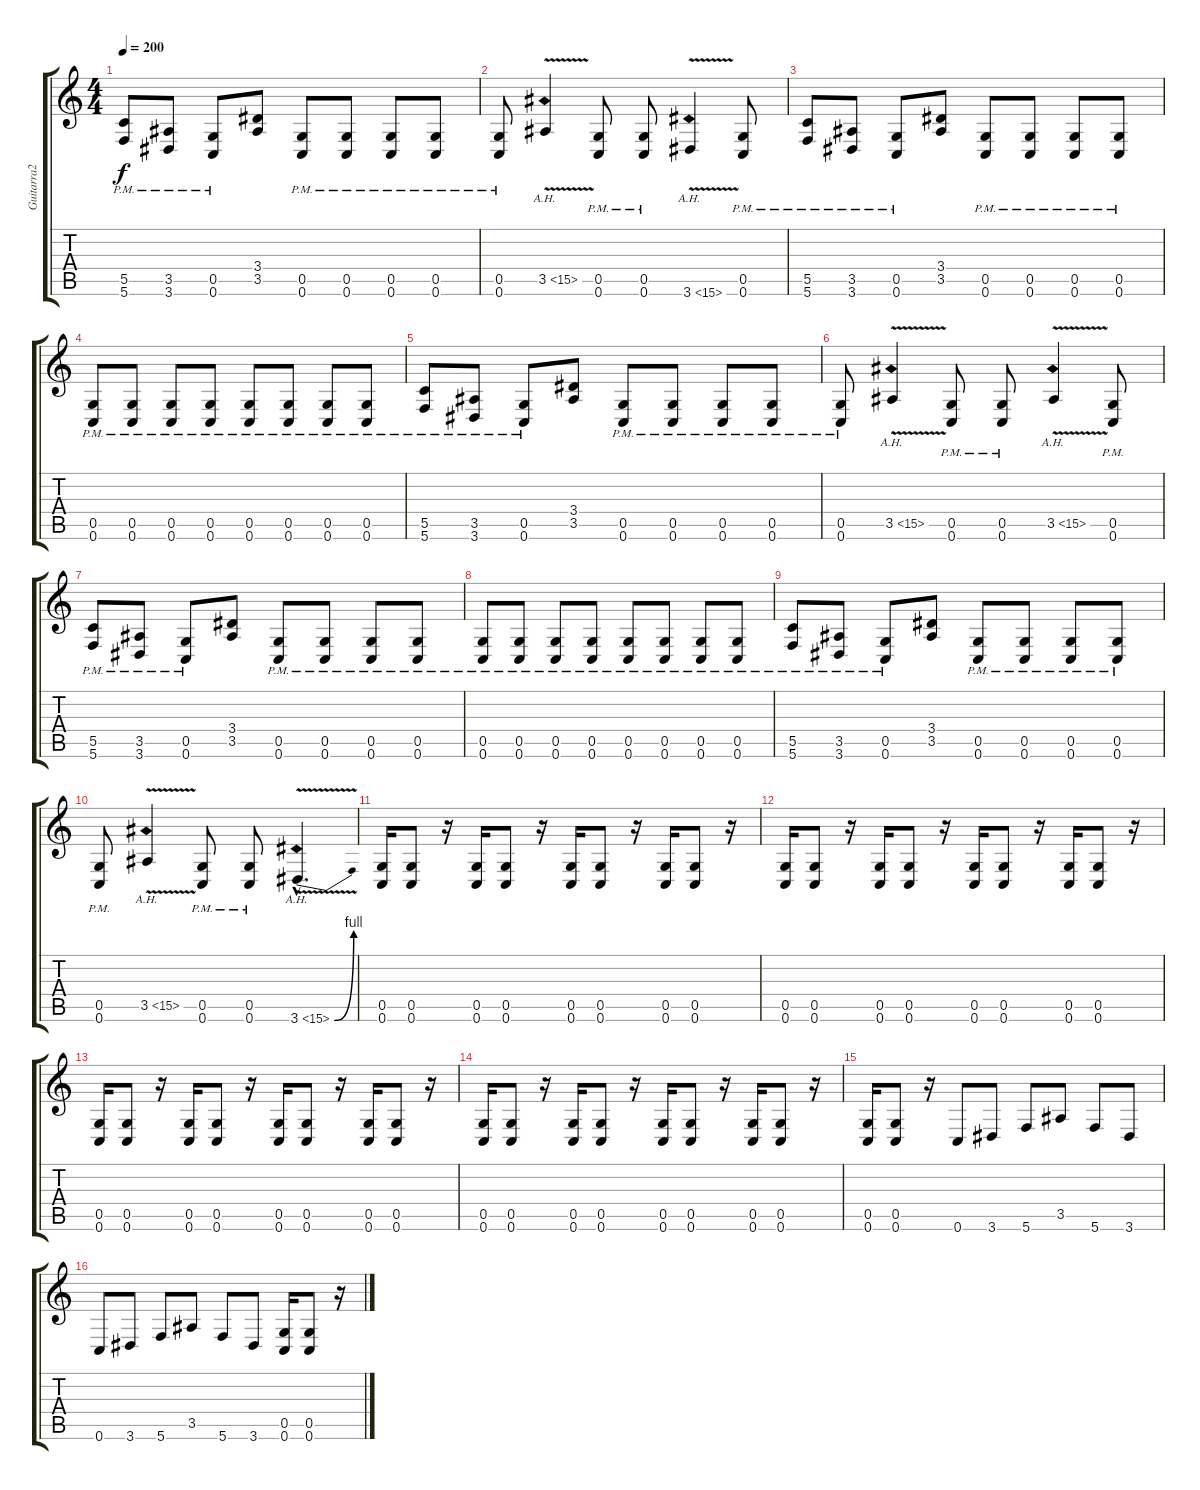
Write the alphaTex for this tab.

\track ("Guitarra2" "Guitarra2") {instrument distortionguitar}
\staff {score tabs}
\tuning (D4 A3 F3 C3 G2 C2) {hide}
\ts (4 4)
\tempo 200
\clef g2
\ks c
(5.5{pm} 5.6{pm}).8{dy f} (3.5{pm} 3.6{pm}).8 (0.5{pm} 0.6{pm}).8 (3.4 3.5).8 (0.5{pm} 0.6{pm}).8 (0.5{pm} 0.6{pm}).8 (0.5{pm} 0.6{pm}).8 (0.5{pm} 0.6{pm}).8 |
(0.5{pm} 0.6{pm}).8 3.5{ah 12 v}.4{instrument guitarharmonics} (0.5{pm} 0.6{pm}).8{instrument distortionguitar} (0.5{pm} 0.6{pm}).8 3.6{ah 12 v}.4{instrument guitarharmonics} (0.5{pm} 0.6{pm}).8{instrument distortionguitar} |
(5.5{pm} 5.6{pm}).8 (3.5{pm} 3.6{pm}).8 (0.5{pm} 0.6{pm}).8 (3.4 3.5).8 (0.5{pm} 0.6{pm}).8 (0.5{pm} 0.6{pm}).8 (0.5{pm} 0.6{pm}).8 (0.5{pm} 0.6{pm}).8 |
(0.5{pm} 0.6{pm}).8 (0.5{pm} 0.6{pm}).8 (0.5{pm} 0.6{pm}).8 (0.5{pm} 0.6{pm}).8 (0.5{pm} 0.6{pm}).8 (0.5{pm} 0.6{pm}).8 (0.5{pm} 0.6{pm}).8 (0.5{pm} 0.6{pm}).8 |
(5.5{pm} 5.6{pm}).8 (3.5{pm} 3.6{pm}).8 (0.5{pm} 0.6{pm}).8 (3.4 3.5).8 (0.5{pm} 0.6{pm}).8 (0.5{pm} 0.6{pm}).8 (0.5{pm} 0.6{pm}).8 (0.5{pm} 0.6{pm}).8 |
(0.5{pm} 0.6{pm}).8 3.5{ah 12 v}.4{instrument guitarharmonics} (0.5{pm} 0.6{pm}).8{instrument distortionguitar} (0.5{pm} 0.6{pm}).8 3.5{ah 12 v}.4{instrument guitarharmonics} (0.5{pm} 0.6{pm}).8{instrument distortionguitar} |
(5.5{pm} 5.6{pm}).8 (3.5{pm} 3.6{pm}).8 (0.5{pm} 0.6{pm}).8 (3.4 3.5).8 (0.5{pm} 0.6{pm}).8 (0.5{pm} 0.6{pm}).8 (0.5{pm} 0.6{pm}).8 (0.5{pm} 0.6{pm}).8 |
(0.5{pm} 0.6{pm}).8 (0.5{pm} 0.6{pm}).8 (0.5{pm} 0.6{pm}).8 (0.5{pm} 0.6{pm}).8 (0.5{pm} 0.6{pm}).8 (0.5{pm} 0.6{pm}).8 (0.5{pm} 0.6{pm}).8 (0.5{pm} 0.6{pm}).8 |
(5.5{pm} 5.6{pm}).8 (3.5{pm} 3.6{pm}).8 (0.5{pm} 0.6{pm}).8 (3.4 3.5).8 (0.5{pm} 0.6{pm}).8 (0.5{pm} 0.6{pm}).8 (0.5{pm} 0.6{pm}).8 (0.5{pm} 0.6{pm}).8 |
(0.5{pm} 0.6{pm}).8 3.5{ah 12 v}.4{instrument guitarharmonics} (0.5{pm} 0.6{pm}).8{instrument distortionguitar} (0.5{pm} 0.6{pm}).8 3.6{be (bend 0 0 60 4) ah 12 v hac}.4{d instrument guitarharmonics} |
(0.5 0.6).16{instrument distortionguitar} (0.5 0.6).8 r.16 (0.5 0.6).16 (0.5 0.6).8 r.16 (0.5 0.6).16 (0.5 0.6).8 r.16 (0.5 0.6).16 (0.5 0.6).8 r.16 |
(0.5 0.6).16 (0.5 0.6).8 r.16 (0.5 0.6).16 (0.5 0.6).8 r.16 (0.5 0.6).16 (0.5 0.6).8 r.16 (0.5 0.6).16 (0.5 0.6).8 r.16 |
(0.5 0.6).16 (0.5 0.6).8 r.16 (0.5 0.6).16 (0.5 0.6).8 r.16 (0.5 0.6).16 (0.5 0.6).8 r.16 (0.5 0.6).16 (0.5 0.6).8 r.16 |
(0.5 0.6).16 (0.5 0.6).8 r.16 (0.5 0.6).16 (0.5 0.6).8 r.16 (0.5 0.6).16 (0.5 0.6).8 r.16 (0.5 0.6).16 (0.5 0.6).8 r.16 |
(0.5 0.6).16 (0.5 0.6).8 r.16 0.6.8 3.6.8 5.6.8 3.5.8 5.6.8 3.6.8 |
0.6.8 3.6.8 5.6.8 3.5.8 5.6.8 3.6.8 (0.5 0.6).16 (0.5 0.6).8 r.16
